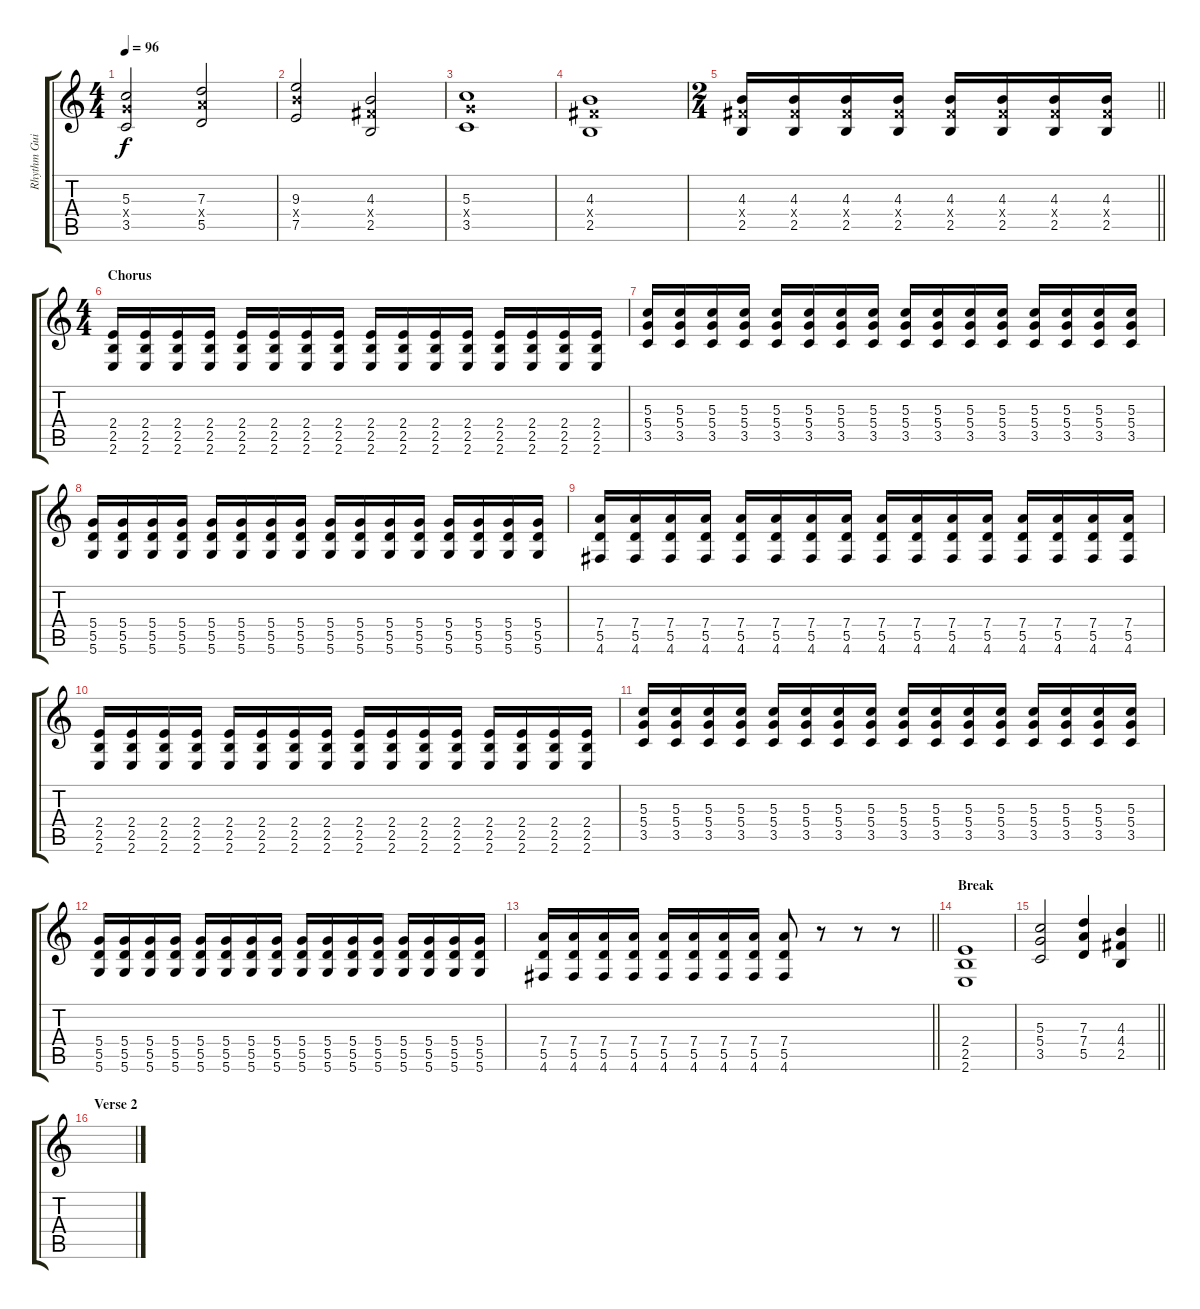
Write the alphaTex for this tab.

\track ("Rhythm Guitar" "Rhythm Gui") {instrument distortionguitar}
\staff {score tabs}
\tuning (E4 B3 G3 D3 A2 D2) {hide}
\ts (4 4)
\tempo 96
\clef g2
\ks c
(5.3 5.4{x} 3.5).2{dy f} (7.3 7.4{x} 5.5).2 |
(9.3 9.4{x} 7.5).2 (4.3 4.4{x} 2.5).2 |
(5.3 5.4{x} 3.5).1 |
(4.3 4.4{x} 2.5).1 |
\ts (2 4)
\barLineRight lightlight
(4.3 4.4{x} 2.5).16 (4.3 4.4{x} 2.5).16 (4.3 4.4{x} 2.5).16 (4.3 4.4{x} 2.5).16 (4.3 4.4{x} 2.5).16 (4.3 4.4{x} 2.5).16 (4.3 4.4{x} 2.5).16 (4.3 4.4{x} 2.5).16 |
\ts (4 4)
\section ("" "Chorus")
(2.4 2.5 2.6).16 (2.4 2.5 2.6).16 (2.4 2.5 2.6).16 (2.4 2.5 2.6).16 (2.4 2.5 2.6).16 (2.4 2.5 2.6).16 (2.4 2.5 2.6).16 (2.4 2.5 2.6).16 (2.4 2.5 2.6).16 (2.4 2.5 2.6).16 (2.4 2.5 2.6).16 (2.4 2.5 2.6).16 (2.4 2.5 2.6).16 (2.4 2.5 2.6).16 (2.4 2.5 2.6).16 (2.4 2.5 2.6).16 |
(5.3 5.4 3.5).16 (5.3 5.4 3.5).16 (5.3 5.4 3.5).16 (5.3 5.4 3.5).16 (5.3 5.4 3.5).16 (5.3 5.4 3.5).16 (5.3 5.4 3.5).16 (5.3 5.4 3.5).16 (5.3 5.4 3.5).16 (5.3 5.4 3.5).16 (5.3 5.4 3.5).16 (5.3 5.4 3.5).16 (5.3 5.4 3.5).16 (5.3 5.4 3.5).16 (5.3 5.4 3.5).16 (5.3 5.4 3.5).16 |
(5.4 5.5 5.6).16 (5.4 5.5 5.6).16 (5.4 5.5 5.6).16 (5.4 5.5 5.6).16 (5.4 5.5 5.6).16 (5.4 5.5 5.6).16 (5.4 5.5 5.6).16 (5.4 5.5 5.6).16 (5.4 5.5 5.6).16 (5.4 5.5 5.6).16 (5.4 5.5 5.6).16 (5.4 5.5 5.6).16 (5.4 5.5 5.6).16 (5.4 5.5 5.6).16 (5.4 5.5 5.6).16 (5.4 5.5 5.6).16 |
(7.4 5.5 4.6).16 (7.4 5.5 4.6).16 (7.4 5.5 4.6).16 (7.4 5.5 4.6).16 (7.4 5.5 4.6).16 (7.4 5.5 4.6).16 (7.4 5.5 4.6).16 (7.4 5.5 4.6).16 (7.4 5.5 4.6).16 (7.4 5.5 4.6).16 (7.4 5.5 4.6).16 (7.4 5.5 4.6).16 (7.4 5.5 4.6).16 (7.4 5.5 4.6).16 (7.4 5.5 4.6).16 (7.4 5.5 4.6).16 |
(2.4 2.5 2.6).16 (2.4 2.5 2.6).16 (2.4 2.5 2.6).16 (2.4 2.5 2.6).16 (2.4 2.5 2.6).16 (2.4 2.5 2.6).16 (2.4 2.5 2.6).16 (2.4 2.5 2.6).16 (2.4 2.5 2.6).16 (2.4 2.5 2.6).16 (2.4 2.5 2.6).16 (2.4 2.5 2.6).16 (2.4 2.5 2.6).16 (2.4 2.5 2.6).16 (2.4 2.5 2.6).16 (2.4 2.5 2.6).16 |
(5.3 5.4 3.5).16 (5.3 5.4 3.5).16 (5.3 5.4 3.5).16 (5.3 5.4 3.5).16 (5.3 5.4 3.5).16 (5.3 5.4 3.5).16 (5.3 5.4 3.5).16 (5.3 5.4 3.5).16 (5.3 5.4 3.5).16 (5.3 5.4 3.5).16 (5.3 5.4 3.5).16 (5.3 5.4 3.5).16 (5.3 5.4 3.5).16 (5.3 5.4 3.5).16 (5.3 5.4 3.5).16 (5.3 5.4 3.5).16 |
(5.4 5.5 5.6).16 (5.4 5.5 5.6).16 (5.4 5.5 5.6).16 (5.4 5.5 5.6).16 (5.4 5.5 5.6).16 (5.4 5.5 5.6).16 (5.4 5.5 5.6).16 (5.4 5.5 5.6).16 (5.4 5.5 5.6).16 (5.4 5.5 5.6).16 (5.4 5.5 5.6).16 (5.4 5.5 5.6).16 (5.4 5.5 5.6).16 (5.4 5.5 5.6).16 (5.4 5.5 5.6).16 (5.4 5.5 5.6).16 |
\barLineRight lightlight
(7.4 5.5 4.6).16 (7.4 5.5 4.6).16 (7.4 5.5 4.6).16 (7.4 5.5 4.6).16 (7.4 5.5 4.6).16 (7.4 5.5 4.6).16 (7.4 5.5 4.6).16 (7.4 5.5 4.6).16 (7.4 5.5 4.6).8 r.8 r.8 r.8 |
\section ("" "Break")
(2.4 2.5 2.6).1 |
\barLineRight lightlight
(5.3 5.4 3.5).2 (7.3 7.4 5.5).4 (4.3 4.4 2.5).4 |
\section ("" "Verse 2")
